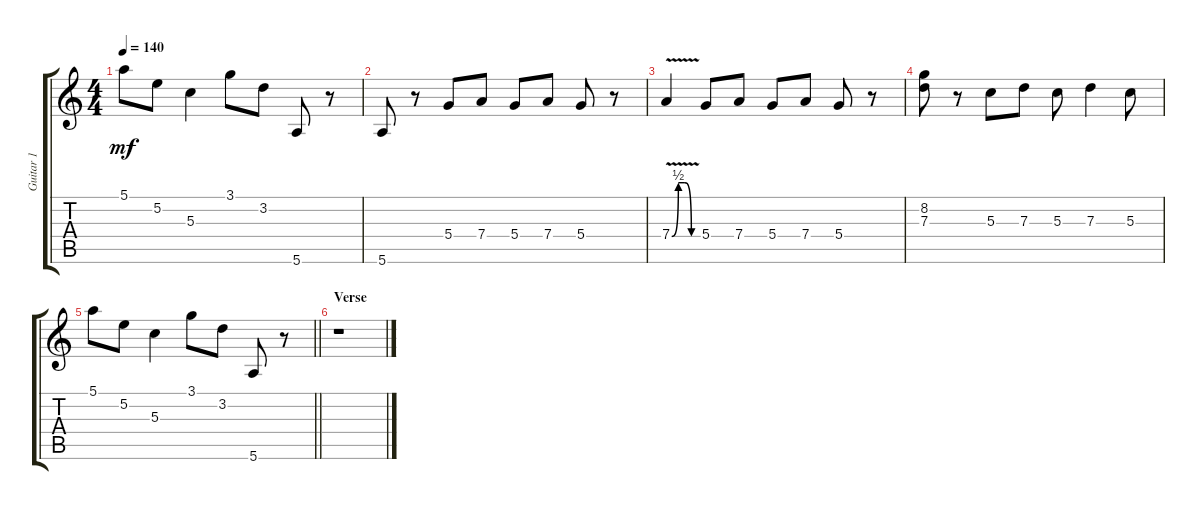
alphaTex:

\track ("Guitar 1" "Guitar 1") {instrument overdrivenguitar}
\staff {score tabs}
\tuning (E4 B3 G3 D3 A2 E2) {hide}
\ts (4 4)
\tempo 140
\clef g2
\ks c
5.1.8{dy mf} 5.2.8 5.3.4 3.1.8 3.2.8 5.6.8 r.8 |
5.6.8 r.8 5.4.8 7.4.8 5.4.8 7.4.8 5.4.8 r.8 |
7.4{be (custom 0 0 15 2 30 2 45 0 60 0) v}.4 5.4.8 7.4.8 5.4.8 7.4.8 5.4.8 r.8 |
(8.2 7.3).8 r.8 5.3.8 7.3.8 5.3.8 7.3.4 5.3.8 |
\barLineRight lightlight
5.1.8 5.2.8 5.3.4 3.1.8 3.2.8 5.6.8 r.8 |
\section ("" "Verse")
r.1
